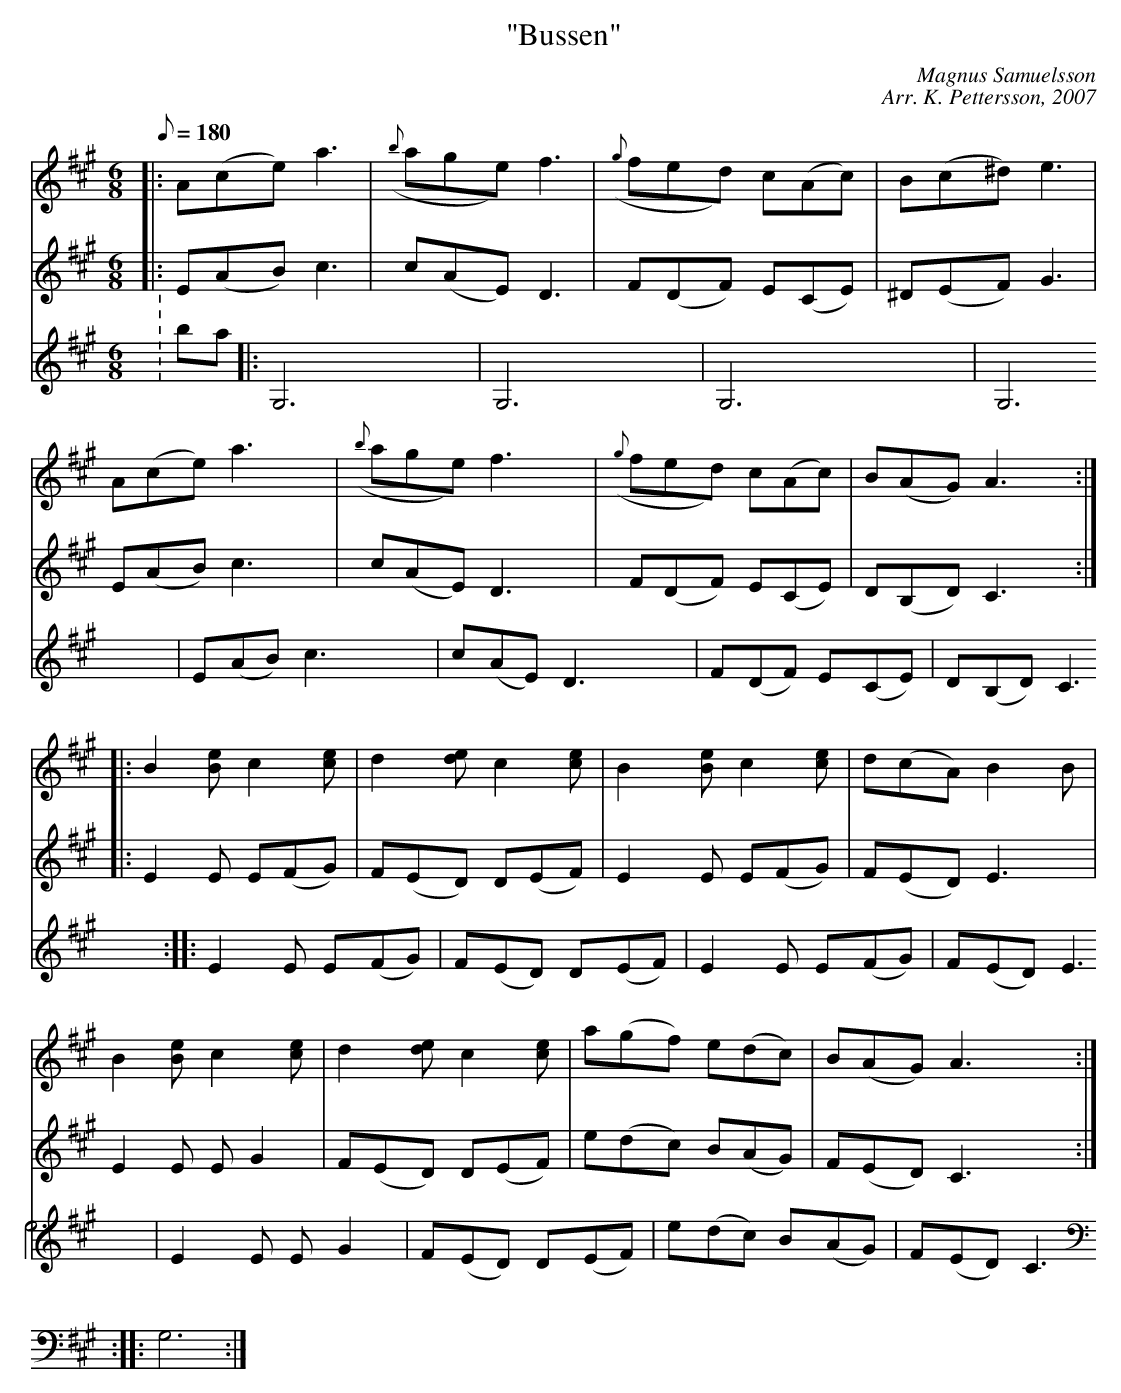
X:1
T: "Bussen"
C: Magnus Samuelsson
C: Arr. K. Pettersson, 2007
M: 6/8
L: 1/8
K: A
Q: 180
[V:1] |: A(ce) a3 | ({b}age) f3 | ({g}fed) c(Ac) | B(c^d) e3 |
[V:1] A(ce) a3 | ({b}age) f3 | ({g}fed) c(Ac) | B(AG) A3:|
[V:1] |: B2[Be] c2[ce] | d2[de] c2[ce] | B2[Be] c2[ce] | d(cA) B2B |
[V:1] B2[Be] c2[ce] | d2[de] c2[ce] | a(gf) e(dc) | B(AG) A3 :|
[V:2] |: E(AB) c3 | c(AE) D3 | F(DF) E(CE) | ^D(EF) G3 |
[V:2] E(AB) c3 | c(AE) D3 | F(DF) E(CE) | D(B,D) C3 :|
[V:2] |: E2E E(FG) | F(ED) D(EF) | E2E E(FG) | F(ED) E3 |
[V:2] E2E EG2 | F(ED) D(EF) | e(dc) B(AG) | F(ED) C3 :|
[V:3] K: bass |: G,6 | G,6 | G,6| G,6 |
[V:3] E(AB) c3 | c(AE) D3 | F(DF) E(CE) | D(B,D) C3 :|
[V:3] |: E2E E(FG) | F(ED) D(EF) | E2E E(FG) | F(ED) E3 |
[V:3] E2E EG2 | F(ED) D(EF) | e(dc) B(AG) | F(ED) C3 :|
K: bass
|: G,6 :|
